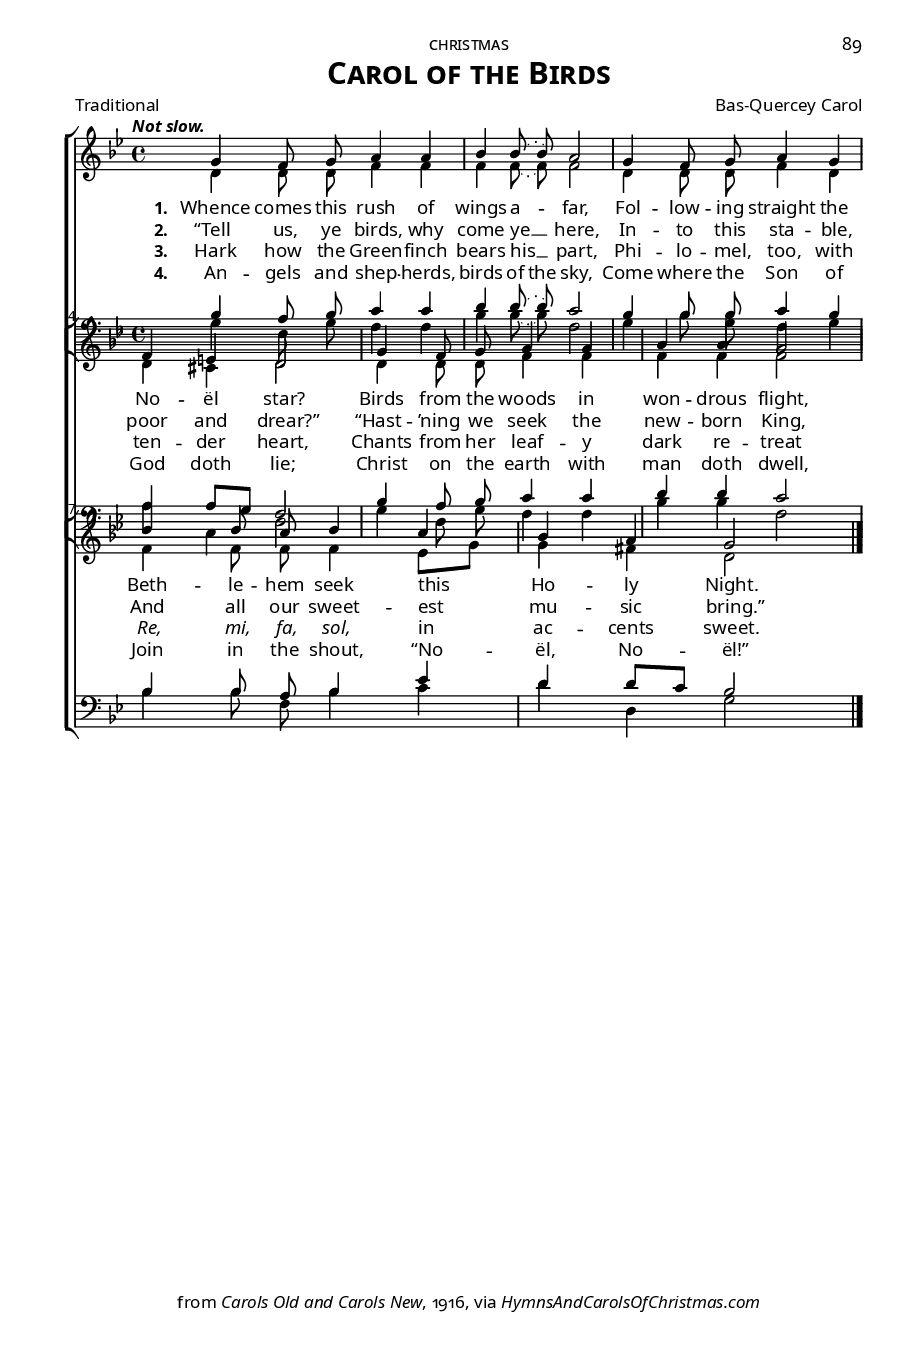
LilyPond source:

\version "2.14.2"
\include "util.ly"
\header {
    title = \markup{\override #'(font-name . "Garamond Premier Pro Semibold"){ \abs-fontsize #15 \smallCapsOldStyle"Carol of the Birds"}}
    poet = \markup\oldStyleNum"Traditional"
    composer = \markup\oldStyleNum"Bas-Quercey Carol"
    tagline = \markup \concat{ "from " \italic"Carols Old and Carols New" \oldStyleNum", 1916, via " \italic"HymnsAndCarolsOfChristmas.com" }
  }\paper {
  print-all-headers = ##f
  paper-height = 9\in
  paper-width = 6\in
  indent = 0\in
  %system-system-spacing = #'((basic-distance . 10) (padding . 0))
  system-system-spacing =
    #'((basic-distance . 0)
       (minimum-distance . 0)
       (padding . -5)
       (stretchability . 100))
  score-markup-spacing =
    #'((basic-distance . 0)
       (minimum-distance . 0)
       (padding . 1)
       (stretchability . 0))
  last-bottom-spacing =
    #'((basic-distance . 0)
       (minimum-distance . 0)
       (padding . -0.5)
       (stretchability . 0))
  ragged-last-bottom = ##t
  ragged-bottom = ##f
  two-sided = ##t
  inner-margin = 0.5\in
  outer-margin = 0.25\in
  top-margin = 0.25\in
  bottom-margin = 0.25\in
  first-page-number = #089
  print-first-page-number = ##t
  headerLine = \markup{\override #'(font-name . "Garamond Premier Pro") \smallCapsOldStyle"christmas"}
  oddHeaderMarkup = \markup\fill-line{
     \override #'(font-name . "Garamond Premier Pro")\abs-fontsize #8.5
     \combine 
        \fill-line{"" \if \should-print-page-number
        \oldStylePageNum""
        }
        \fill-line{\headerLine}
  }
  evenHeaderMarkup = \markup {
     \override #'(font-name . "Garamond Premier Pro")\abs-fontsize #8.5
     \combine
        \if \should-print-page-number
        \oldStylePageNum""
        \fill-line{\headerLine}
  }
}
#(set-global-staff-size 15) \paper{ #(define fonts (make-pango-font-tree "GoudyOlSt BT" "Garamond Premier Pro" "Garamond Premier Pro" (/ 15 20))) }
global = {
  \key bes \major
  \time 4/4
  \autoBeamOff
  \override DynamicLineSpanner #'staff-padding = #0.0
  \override DynamicLineSpanner #'Y-extent = #'(-1 . 1)
}

sopMusic = \relative c'' {
  \tempo \markup\italic"Not slow."
  g4 f8\noBeam g a4 a |
  \slurDotted bes bes8\noBeam( bes) a2 |
  
  g4 f8\noBeam g a4 g |
  f e d2 |
  
  g4 f8\noBeam g a4 a |
  bes bes a2 |
  
  d4 d8\noBeam c d4 c |
  bes a g2 \bar "|."
}
sopWords = \lyricmode {
  
}

altoMusic = \relative c' {
  d4 d8\noBeam d f4 f |
  \slurDotted f f8\noBeam( f) f2 |
  
  d4 d8\noBeam d f4 d |
  d cis d2 |
  
  d4 d8\noBeam d f4 f |
  f f f2 |
  
  f4 f8\noBeam f f4 \slurSolid ees8[ g] |
  g4 fis d2 \bar "|."
}
altoWords = \lyricmode {
  \dropLyricsIX
  \set stanza = #"1. "
  \set ignoreMelismata = ##t
  Whence comes this rush of wings a -- _ far,
  Fol -- low -- ing straight the No -- ël star?
  Birds from the woods in won -- drous flight,
  Beth -- le -- hem seek this _ Ho -- ly Night.
}
altoWordsII = \lyricmode {
  \dropLyricsIX
%\markup\italic
  \set stanza = #"2. "
  \set ignoreMelismata = ##t
  “Tell us, ye birds, why come ye __ _ here,
  In -- to this sta -- ble, poor and drear?”
  “Hast -- ’ning we seek the new -- born King,
  And all our sweet -- est _ mu -- sic bring.”
}
altoWordsIII = \lyricmode {
  \dropLyricsIX
  \set stanza = #"3. "
  Hark how the Green -- finch bears his __ part,
  Phi -- lo -- mel, too, with ten -- der heart,
  Chants from her leaf -- y dark re -- treat
  \markup\italic Re, \markup\italic mi, \markup\italic fa, \markup\italic sol, in ac -- cents sweet.
}
altoWordsIV = \lyricmode {
  \dropLyricsIX
  \set stanza = #"4. "
  \set ignoreMelismata = ##t
  An -- gels and shep -- herds, birds of the sky,
  Come where the Son of God doth lie;
  Christ on the earth with man doth dwell,
  Join in the shout, “No -- _ ël, No -- ël!”
}
altoWordsV = \lyricmode {
}
altoWordsVI = \lyricmode {
}
tenorMusic = \relative c' {
  bes4 a8\noBeam bes c4 c |
  \slurDotted d d8\noBeam( d) c2 |
  
  bes4 bes8\noBeam bes c4 bes |
  a \slurSolid a8[ g] f2 |
  
  \slurDotted bes4 a8\noBeam bes c4 c |
  d d c2 |
  
  bes4 bes8\noBeam a bes4 ees |
  d \slurSolid d8[ c] bes2 \bar "|."
}
tenorWords = \lyricmode {

}

bassMusic = \relative c' {
  g4 d8\noBeam g f4 f |
  \slurDotted bes bes8\noBeam( bes) f2 |
  
  g4 bes8\noBeam g f4 g |
  a a, d2 |
  
  g4 d8\noBeam g f4 f |
  bes bes f2 |
  
  bes4 bes8\noBeam f bes4 c |
  d d, g2 \bar "|."
}
bassWords = \lyricmode {

}

pianoRH = \relative c' {
  
}
pianoLH = \relative c' {
  
}

\score {
  <<
   \new ChoirStaff <<
%    \new Lyrics = sopranos \with { \override VerticalAxisGroup #'nonstaff-relatedstaff-spacing = #'((basic-distance . 1)) }
    \new Staff = women <<
      \new Voice = "sopranos" { \voiceOne << \global \sopMusic >> }
      \new Voice = "altos" { \voiceTwo << \global \altoMusic >> }
    >>
    \new Lyrics \with { alignAboveContext = #"women" \override VerticalAxisGroup #'nonstaff-relatedstaff-spacing = #'((basic-distance . 1))} \lyricsto "sopranos" \sopWords
    \new Lyrics = "altosVI"  \with { alignBelowContext = #"women" } \lyricsto "altos" \altoWordsVI
    \new Lyrics = "altosV"  \with { alignBelowContext = #"women" } \lyricsto "altos" \altoWordsV
    \new Lyrics = "altosIV"  \with { alignBelowContext = #"women" } \lyricsto "altos" \altoWordsIV
    \new Lyrics = "altosIII"  \with { alignBelowContext = #"women" } \lyricsto "altos" \altoWordsIII
    \new Lyrics = "altosII"  \with { alignBelowContext = #"women" } \lyricsto "altos" \altoWordsII
    \new Lyrics = "altos"  \with { alignBelowContext = #"women" \override VerticalAxisGroup #'nonstaff-relatedstaff-spacing = #'((padding . -0.5))} \lyricsto "altos" \altoWords
   \new Staff = men <<
      \clef bass
      \new Voice = "tenors" { \voiceOne << \global \tenorMusic >> }
      \new Voice = "basses" { \voiceTwo << \global \bassMusic >> }
    >>
    \new Lyrics \with { alignAboveContext = #"men" \override VerticalAxisGroup #'nonstaff-relatedstaff-spacing = #'((basic-distance . 1)) } \lyricsto "tenors" \tenorWords
    \new Lyrics \with { alignBelowContext = #"men" \override VerticalAxisGroup #'nonstaff-relatedstaff-spacing = #'((basic-distance . 1)) } \lyricsto "basses" \bassWords
  >>
%    \new PianoStaff << \new Staff { \new Voice { \pianoRH } } \new Staff { \clef "bass" \pianoLH } >>
  >>
  \layout {
%6x9  \context {\Lyrics\override LyricText #'font-size = #0.75 }
%6.14 \context {\Lyrics\override LyricText #'font-size = #0.25 }
%8.5x11g \context {\Lyrics\override LyricText #'font-size = #1.1 }
%{IF_LESSER
\context {\Lyrics\override LyricText #'font-size = #0.6 }
%}%END_IF_LESSER
    #(define fonts (make-pango-font-tree "GoudyOlSt BT" "Garamond Premier Pro" "Garamond Premier Pro" (/ 14.6 20)))
    \context {
      \Score
      %\override SpacingSpanner #'base-shortest-duration = #(ly:make-moment 1 8)
      %\override SpacingSpanner #'common-shortest-duration = #(ly:make-moment 1 4)
    }
    \context {
      % Remove all empty staves
      % \Staff \RemoveEmptyStaves \override VerticalAxisGroup #'remove-first = ##t
    }
    \context {
      \Lyrics
      \override LyricText #'X-offset = #center-on-word
    }
  }
  
  \midi {
    \tempo 4 = 110
    \set Staff.midiInstrument = "piccolo"
  
    \context {
      \Voice
      \remove "Dynamic_performer"
    }
  }
}
